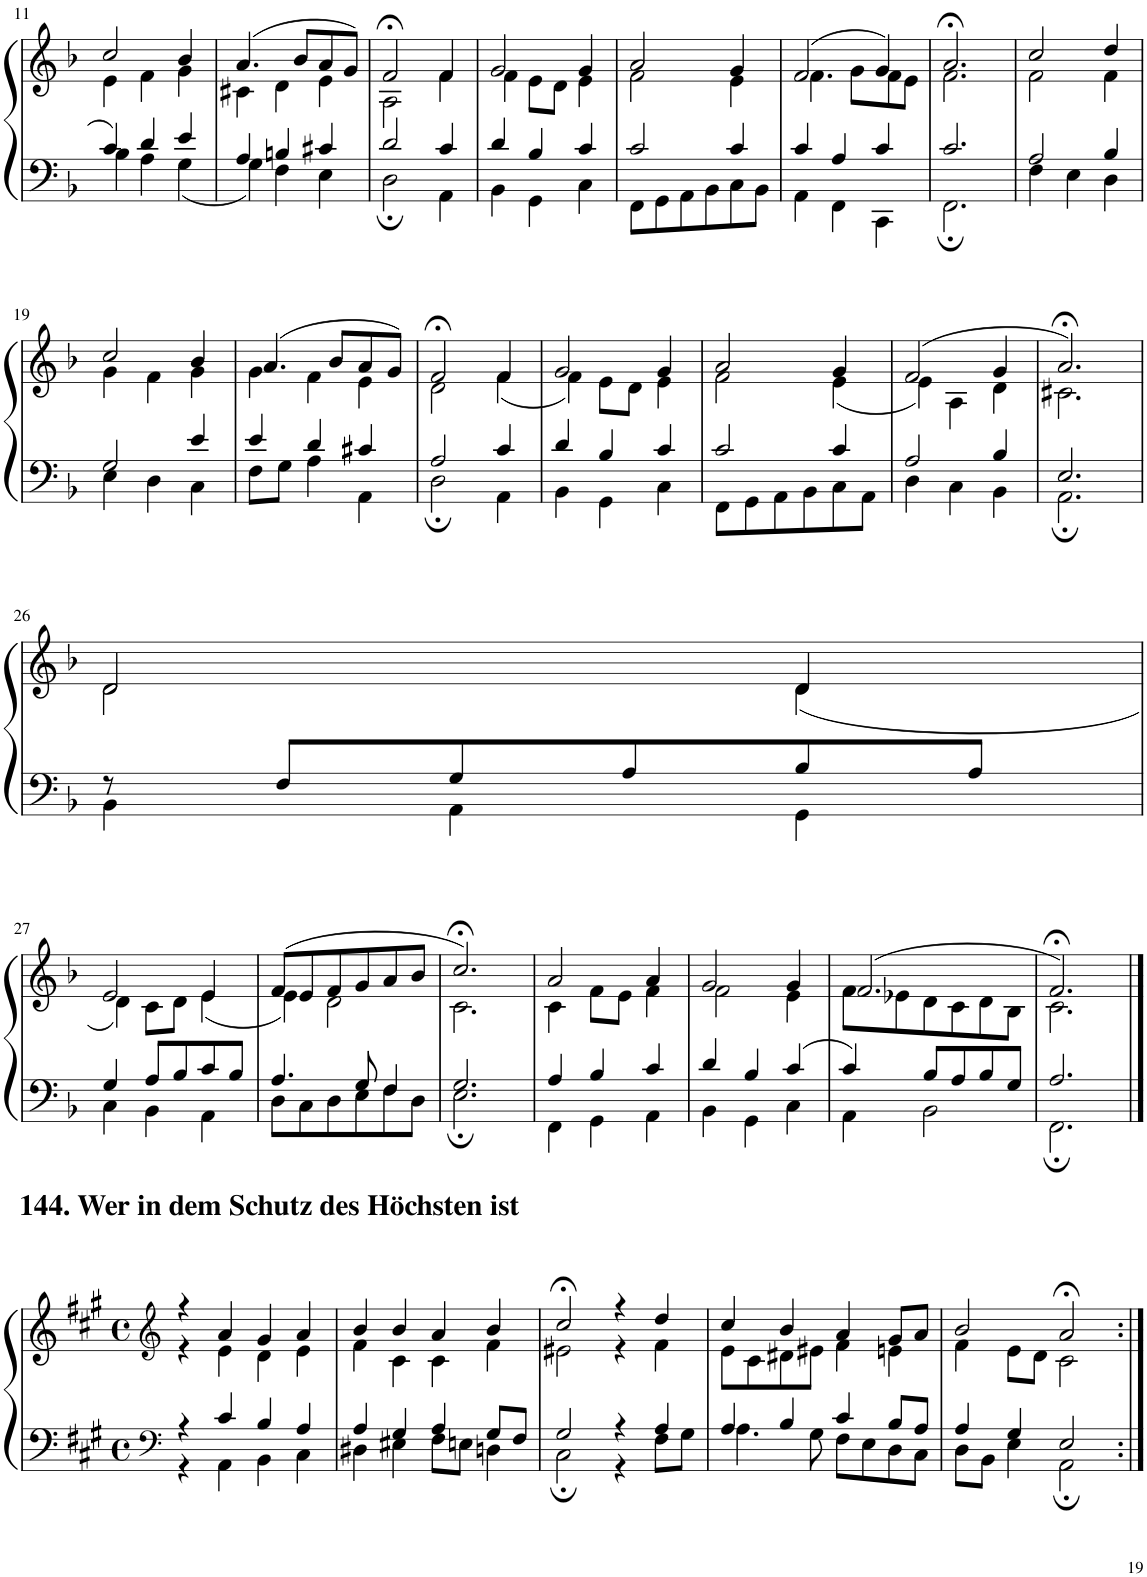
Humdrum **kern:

**kern	**kern
*part1	*part1
*staff2	*staff1
*I"Piano	*
*I'Pno	*
!!LO:PB:g=z
*clefF4	*clefG2
*k[b-]	*k[b-]
*M3/4	*M3/4
=11	=11
*^	*^
4c/	4B-\	2cc/	4e\
4d/	4A\	.	4f\
4e/	4G\	4b-/	4g\
=12	=12	=12	=12
4A/	4G\	(4.a/	4c#X\
4Bn/	4F\	.	4d\
.	.	8b-/L	.
4c#X/	4E\	8a/	4e\
.	.	8g/J)	.
=13	=13	=13	=13
2d/	2D;\	2f;</	2A\
4c/	4AA\	4f/	4f\
=14	=14	=14	=14
4d/	4BB-\	2g/	4f\
4B-/	4GG\	.	8e\L
.	.	.	8d\J
4c/	4C\	4g/	4e\
=15	=15	=15	=15
2c/	8FF\L	2a/	2f\
.	8GG\	.	.
.	8AA\	.	.
.	8BB-\	.	.
4c/	8C\	4g/	4e\
.	8BB-\J	.	.
=16	=16	=16	=16
4c/	4AA\	(2f/	4.f\
4A/	4FF\	.	.
.	.	.	8g\L
4c/	4CC\	4g/)	8f\
.	.	.	8e\J
=17	=17	=17	=17
2.c/	2.FF;\	2.a;</	2.f\
=18	=18	=18	=18
2A/	4F\	2cc/	2f\
.	4E\	.	.
4B-/	4D\	4dd/	4f\
!!LO:LB:g=z	!!
=19	=19	=19	=19
2G/	4E\	2cc/	4g\
.	4D\	.	4f\
4e/	4C\	4b-/	4g\
=20	=20	=20	=20
4e/	8F\L	(4.a/	4g\
.	8G\J	.	.
4d/	4A\	.	4f\
.	.	8b-/L	.
4c#X/	4AA\	8a/	4e\
.	.	8g/J)	.
=21	=21	=21	=21
2A/	2D;\	2f;</	2d\
4c/	4AA\	4f/	(4f\
=22	=22	=22	=22
4d/	4BB-\	2g/	4f\)
4B-/	4GG\	.	8e\L
.	.	.	8d\J
4c/	4C\	4g/	4e\
=23	=23	=23	=23
2c/	8FF\L	2a/	2f\
.	8GG\	.	.
.	8AA\	.	.
.	8BB-\	.	.
4c/	8C\	4g/	(4e\
.	8AA\J	.	.
=24	=24	=24	=24
2A/	4D\	(2f/	4e\)
.	4C\	.	4A\
4B-/	4BB-\	4g/	4d\
=25	=25	=25	=25
2.E/	2.AA;\	2.a;</)	2.c#X\
!!LO:LB:g=z	!!
=26	=26	=26	=26
8r	4BB-\	2d/	2d\
8F/L	.	.	.
8G/	4AA\	.	.
8A/	.	.	.
8B-/	4GG\	4d/	(4d\
8A/J	.	.	.
!!LO:LB:g=z	!!
=27	=27	=27	=27
4G/	4C\	2e/	4d\)
8A/L	4BB-\	.	8c\L
8B-/	.	.	8d\J
8c/	4AA\	4e/	(4e\
8B-/J	.	.	.
=28	=28	=28	=28
4.A/	8D\L	(8f/L	4e\)
.	8C\	8e/	.
.	8D\	8f/	2d\
8G/	8E\	8g/	.
4F/	8F\	8a/	.
.	8D\J	8b-/J	.
=29	=29	=29	=29
2.G/	2.E;\	2.cc;</)	2.c\
=30	=30	=30	=30
4A/	4FF\	2a/	4c\
4B-/	4GG\	.	8f\L
.	.	.	8e\J
4c/	4AA\	4a/	4f\
=31	=31	=31	=31
4d/	4BB-\	2g/	2f\
4B-/	4GG\	.	.
4c/	4C\	4g/	4e\
=32	=32	=32	=32
4c/	4AA\	(2.f/	8f\L
.	.	.	8e-X\
8B-/L	2BB-\	.	8d\
8A/	.	.	8c\
8B-/	.	.	8d\
8G/J	.	.	8B-\J
=33	=33	=33	=33
2.A/	2.FF;\	2.f;</)	2.c\
!!LO:LB:g=z	!!
==1	==1	==1	==1
*clefF4	*	*clefG2	*
*k[f#c#g#]	*	*k[f#c#g#]	*
*M4/4	*	*M4/4	*
*met(c)	*	*met(c)	*
4r	4r	4r	4r
4c#/	4AA\	4a/	4e\
4B/	4BB\	4g#/	4d\
4A/	4C#\	4a/	4e\
=2	=2	=2	=2
4A/	4D#X\	4b/	4f#\
4G#/	4E#X\	4b/	4c#\
4A/	8F#\L	4a/	4c#\
.	8En\J	.	.
8G#/L	4Dn\	4b/	4f#\
8F#/J	.	.	.
=3	=3	=3	=3
2G#/	2C#;\	2cc#;</	2e#X\
4r	4r	4r	4r
4A/	8F#\L	4dd/	4f#\
.	8G#\J	.	.
=4	=4	=4	=4
4A/	4.A\	4cc#/	8e\L
.	.	.	8c#\
4B/	.	4b/	8d#X\
.	8G#\	.	8e#X\J
4c#/	8F#\L	4a/	4f#\
.	8E\	.	.
8B/L	8D\	8g#/L	4en\
8A/J	8C#\J	8a/J	.
=5	=5	=5	=5
4A/	8D\L	2b/	4f#\
.	8BB\J	.	.
4G#/	4E\	.	8e\L
.	.	.	8d\J
2E/	2AA;\	2a;</	2c#\
*v	*v	*	*
*	*v	*v
=:|!	=:|!
*-	*-
